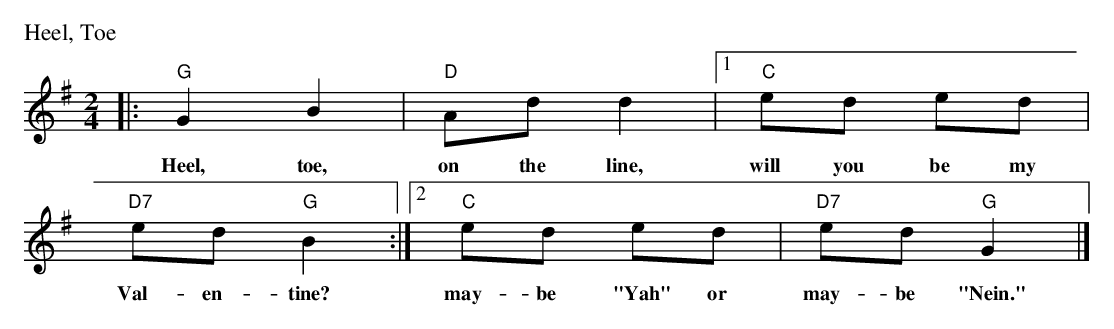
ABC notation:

X:1
P: Heel, Toe
M: 2/4
L: 1/8
K: G
|: "G"G2 B2 | "D"Ad d2 |[1 "C"ed ed | "D7"ed "G"B2 :|[2 "C"ed ed | "D7"ed "G"G2 |]
w: Heel, toe, on the line, will you be my Val-en-tine? may-be "Yah" or may-be "Nein."
